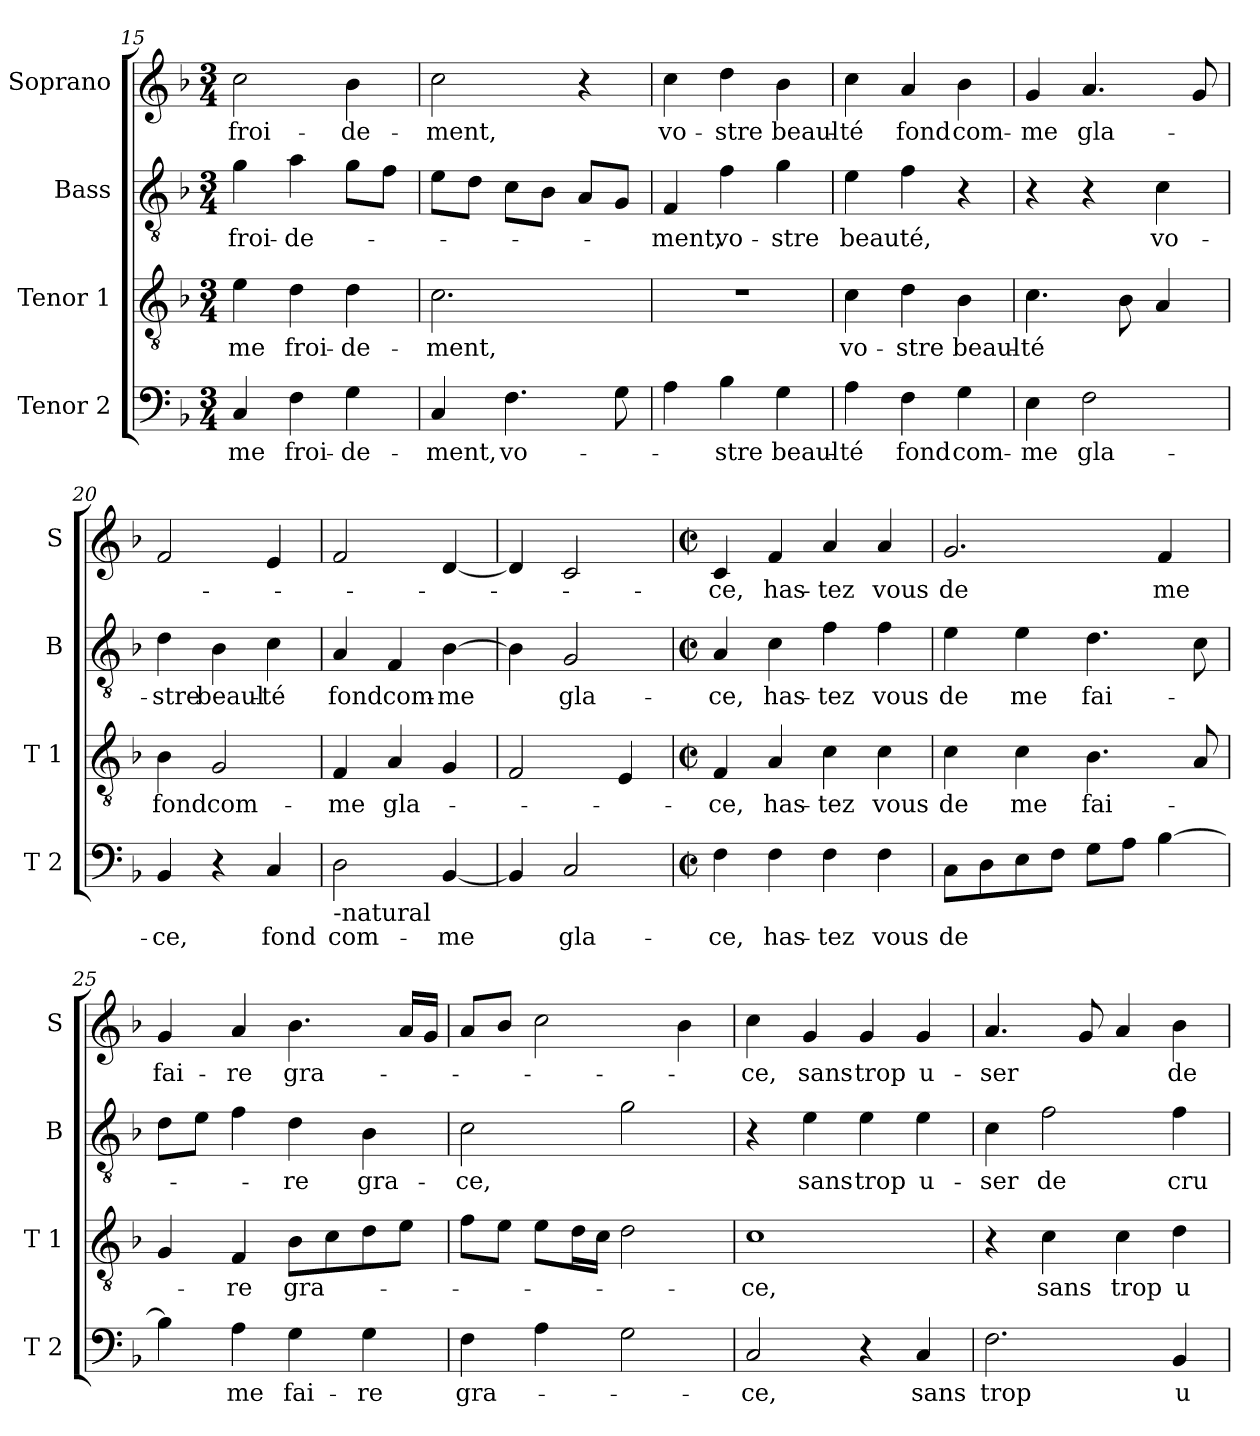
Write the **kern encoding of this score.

**kern	**text	**kern	**text	**kern	**text	**kern	**text
*part4	*part4	*part3	*part3	*part2	*part2	*part1	*part1
*staff4	*staff4	*staff3	*staff3	*staff2	*staff2	*staff1	*staff1
*I"Tenor 2	*	*I"Tenor 1	*	*I"Bass	*	*I"Soprano	*
*I'T 2	*	*I'T 1	*	*I'B	*	*I'S	*
*clefF4	*	*clefGv2	*	*clefGv2	*	*clefG2	*
*k[b-]	*	*k[b-]	*	*k[b-]	*	*k[b-]	*
*M3/4	*	*M3/4	*	*M3/4	*	*M3/4	*
=15	=15	=15	=15	=15	=15	=15	=15
!	!LO:LY:b	!	!LO:LY:b	!	!LO:LY:b	!	!LO:LY:b
4C/	-me	4e\	-me	4g\	froi-	2cc\	froi-
!	!LO:LY:b	!	!LO:LY:b	!	!LO:LY:b	!	!
4F\	froi-	4d\	froi-	4a\	-de-	.	.
!	!LO:LY:b	!	!LO:LY:b	!	!	!	!LO:LY:b
4G\	-de-	4d\	-de-	8gL	.	4b-\	-de-
.	.	.	.	8fJ	.	.	.
=16	=16	=16	=16	=16	=16	=16	=16
!	!LO:LY:b	!	!LO:LY:b	!	!	!	!LO:LY:b
4C/	-ment,	2.c\	-ment,	8eL	.	2cc\	-ment,
.	.	.	.	8dJ	.	.	.
!	!LO:LY:b	!	!	!	!	!	!
4.F\	vo-	.	.	8cL	.	.	.
.	.	.	.	8B-J	.	.	.
.	.	.	.	8AL	.	4r	.
8G\	.	.	.	8GJ	.	.	.
=17	=17	=17	=17	=17	=17	=17	=17
!	!	!	!	!	!LO:LY:b	!	!LO:LY:b
4A\	.	2.r	.	4F/	-ment,	4cc\	vo-
!	!LO:LY:b	!	!	!	!LO:LY:b	!	!LO:LY:b
4B-\	-stre	.	.	4f\	vo-	4dd\	-stre
!	!LO:LY:b	!	!	!	!LO:LY:b	!	!LO:LY:b
4G\	beaul-	.	.	4g\	-stre	4b-\	beaul-
!!LO:LB:g=z
=18	=18	=18	=18	=18	=18	=18	=18
!	!LO:LY:b	!	!LO:LY:b	!	!LO:LY:b	!	!LO:LY:b
4A\	-té	4c\	vo-	4e\	beauté,	4cc\	-té
!	!LO:LY:b	!	!LO:LY:b	!	!	!	!LO:LY:b
4F\	fond	4d\	-stre	4f\	.	4a/	fond
!	!LO:LY:b	!	!LO:LY:b	!	!	!	!LO:LY:b
4G\	com-	4B-\	beaul-	4r	.	4b-\	com-
=19	=19	=19	=19	=19	=19	=19	=19
!	!LO:LY:b	!	!LO:LY:b	!	!	!	!LO:LY:b
4E\	-me	4.c\	-té	4r	.	4g/	-me
!	!LO:LY:b	!	!	!	!	!	!LO:LY:b
2F\	gla-	.	.	4r	.	4.a/	gla-
.	.	8B-\	.	.	.	.	.
!	!	!	!	!	!LO:LY:b	!	!
.	.	4A/	.	4c\	vo-	.	.
.	.	.	.	.	.	8g/	.
=20	=20	=20	=20	=20	=20	=20	=20
!	!LO:LY:b	!	!LO:LY:b	!	!LO:LY:b	!	!
4BB-/	-ce,	4B-\	fond	4d\	-stre	2f/	.
!	!	!	!LO:LY:b	!	!LO:LY:b	!	!
4r	.	2G/	com-	4B-\	beaul-	.	.
!	!LO:LY:b	!	!	!	!LO:LY:b	!	!
4C/	fond	.	.	4c\	-té	4e/	.
=21	=21	=21	=21	=21	=21	=21	=21
!LO:TX:b:t=-natural	!	!	!	!	!	!	!
!	!LO:LY:b	!	!LO:LY:b	!	!LO:LY:b	!	!
2D\	com-	4F/	-me	4A/	fond	2f/	.
!	!	!	!LO:LY:b	!	!LO:LY:b	!	!
.	.	4A/	gla-	4F/	com-	.	.
!	!LO:LY:b	!	!	!	!LO:LY:b	!	!
[4BB-/	-me	4G/	.	[4B-\	-me	[4d/	.
=22	=22	=22	=22	=22	=22	=22	=22
4BB-/]	.	2F/	.	4B-\]	.	4d/]	.
!	!LO:LY:b	!	!	!	!LO:LY:b	!	!
2C/	gla-	.	.	2G/	gla-	2c/	.
.	.	4E/	.	.	.	.	.
=23	=23	=23	=23	=23	=23	=23	=23
*M2/2	*	*M2/2	*	*M2/2	*	*M2/2	*
*met(c|)	*	*met(c|)	*	*met(c|)	*	*met(c|)	*
!	!LO:LY:b	!	!LO:LY:b	!	!LO:LY:b	!	!LO:LY:b
4F\	-ce,	4F/	-ce,	4A/	-ce,	4c/	-ce,
!	!LO:LY:b	!	!LO:LY:b	!	!LO:LY:b	!	!LO:LY:b
4F\	has-	4A/	has-	4c\	has-	4f/	has-
!	!LO:LY:b	!	!LO:LY:b	!	!LO:LY:b	!	!LO:LY:b
4F\	-tez	4c\	-tez	4f\	-tez	4a/	-tez
!	!LO:LY:b	!	!LO:LY:b	!	!LO:LY:b	!	!LO:LY:b
4F\	vous	4c\	vous	4f\	vous	4a/	vous
!!LO:LB:g=z
=24	=24	=24	=24	=24	=24	=24	=24
!	!LO:LY:b	!	!LO:LY:b	!	!LO:LY:b	!	!LO:LY:b
8CL	de	4c\	de	4e\	de	2.g/	de
8D	.	.	.	.	.	.	.
!	!	!	!LO:LY:b	!	!LO:LY:b	!	!
8E	.	4c\	me	4e\	me	.	.
8FJ	.	.	.	.	.	.	.
!	!	!	!LO:LY:b	!	!LO:LY:b	!	!
8GL	.	4.B-\	fai-	4.d\	fai-	.	.
8AJ	.	.	.	.	.	.	.
!	!	!	!	!	!	!	!LO:LY:b
[4B-\	.	.	.	.	.	4f/	me
.	.	8A/	.	8c\	.	.	.
=25	=25	=25	=25	=25	=25	=25	=25
!	!	!	!	!	!	!	!LO:LY:b
4B-\]	.	4G/	.	8dL	.	4g/	fai-
.	.	.	.	8eJ	.	.	.
!	!LO:LY:b	!	!LO:LY:b	!	!	!	!LO:LY:b
4A\	me	4F/	-re	4f\	.	4a/	-re
!	!LO:LY:b	!	!LO:LY:b	!	!LO:LY:b	!	!LO:LY:b
4G\	fai-	8B-L	gra-	4d\	-re	4.b-\	gra-
.	.	8c	.	.	.	.	.
!	!LO:LY:b	!	!	!	!LO:LY:b	!	!
4G\	-re	8d	.	4B-\	gra-	.	.
.	.	8eJ	.	.	.	16aLL	.
.	.	.	.	.	.	16gJJ	.
=26	=26	=26	=26	=26	=26	=26	=26
!	!LO:LY:b	!	!	!	!LO:LY:b	!	!
4F\	gra-	8fL	.	2c\	-ce,	8aL	.
.	.	8eJ	.	.	.	8b-J	.
4A\	.	8eL	.	.	.	2cc\	.
.	.	16dL	.	.	.	.	.
.	.	16cJJ	.	.	.	.	.
2G\	.	2d\	.	2g\	.	.	.
.	.	.	.	.	.	4b-\	.
=27	=27	=27	=27	=27	=27	=27	=27
!	!LO:LY:b	!	!LO:LY:b	!	!	!	!LO:LY:b
2C/	-ce,	1c	-ce,	4r	.	4cc\	-ce,
!	!	!	!	!	!LO:LY:b	!	!LO:LY:b
.	.	.	.	4e\	sans	4g/	sans
!	!	!	!	!	!LO:LY:b	!	!LO:LY:b
4r	.	.	.	4e\	trop	4g/	trop
!	!LO:LY:b	!	!	!	!LO:LY:b	!	!LO:LY:b
4C/	sans	.	.	4e\	u-	4g/	u-
=28	=28	=28	=28	=28	=28	=28	=28
!	!LO:LY:b	!	!	!	!LO:LY:b	!	!LO:LY:b
2.F\	trop	4r	.	4c\	-ser	4.a/	-ser
!	!	!	!LO:LY:b	!	!LO:LY:b	!	!
.	.	4c\	sans	2f\	de	.	.
.	.	.	.	.	.	8g/	.
!	!	!	!LO:LY:b	!	!	!	!
.	.	4c\	trop	.	.	4a/	.
!	!LO:LY:b	!	!LO:LY:b	!	!LO:LY:b	!	!LO:LY:b
4BB-/	u-	4d\	u-	4f\	cru-	4b-\	de
=	=	=	=	=	=	=	=
*-	*-	*-	*-	*-	*-	*-	*-
